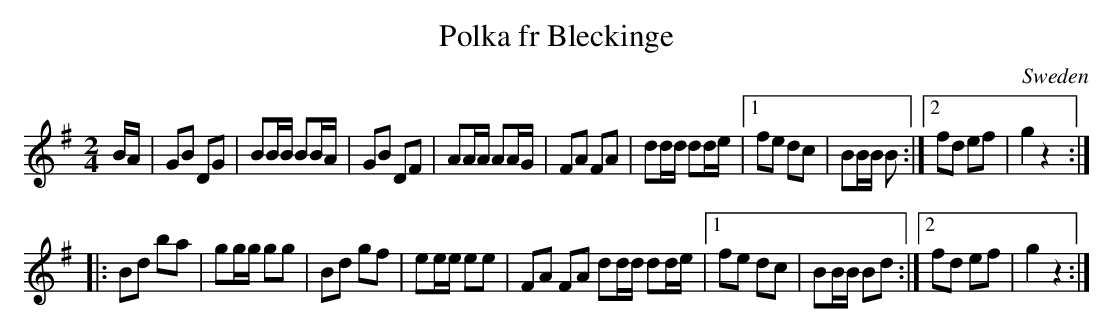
X:1
T:Polka fr Bleckinge
O:Sweden
M:2/4
L:1/8
K:G
B/A/ |\
GB DG | BB/B/ BB/A/ | GB DF | AA/A/ AA/G/ |\
FA FA | dd/d/ dd/e/ \
|1 fe dc | BB/B/ B :|2 fd ef | g2 z2 :|
|:Bd ba | gg/g/ gg | Bd gf | ee/e/ ee |\
FA FA dd/d/ dd/e/ \
|1 fe dc | BB/B/ Bd :|2 fd ef | g2z2 :|
